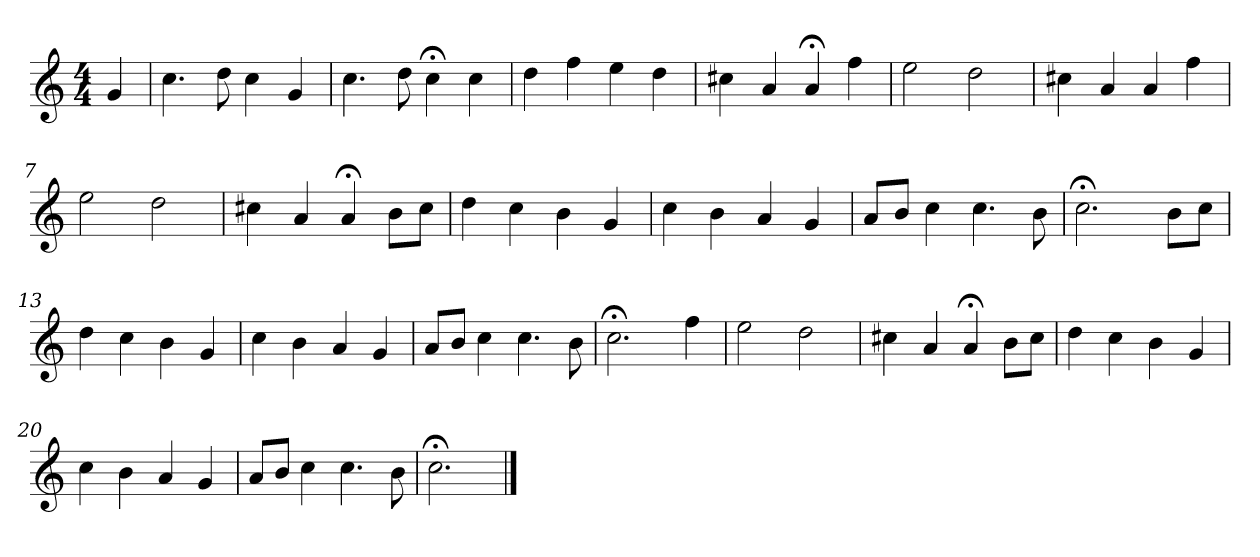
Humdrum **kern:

**kern
*part1
*staff1
*k[]
*C:
*M4/4
*MM120
=
4g
=1
4.cc
8dd
4cc
4g
=2
4.cc
8dd
4cc;<
4cc
=3
4dd
4ff
4ee
4dd
=4
4cc#X
4a
4a;<
4ff
=5
2ee
2dd
=6
4cc#X
4a
4a
4ff
=7
2ee
2dd
=8
4cc#X
4a
4a;<
8bL
8cc#J
=9
4dd
4cc
4b
4g
=10
4cc
4b
4a
4g
=11
8aL
8bJ
4cc
4.cc
8b
=12
2.cc;<
8bL
8ccJ
=13
4dd
4cc
4b
4g
=14
4cc
4b
4a
4g
=15
8aL
8bJ
4cc
4.cc
8b
=16
2.cc;<
4ff
=17
2ee
2dd
=18
4cc#X
4a
4a;<
8bL
8cc#J
=19
4dd
4cc
4b
4g
=20
4cc
4b
4a
4g
=21
8aL
8bJ
4cc
4.cc
8b
=22
2.cc;<
==
*-
